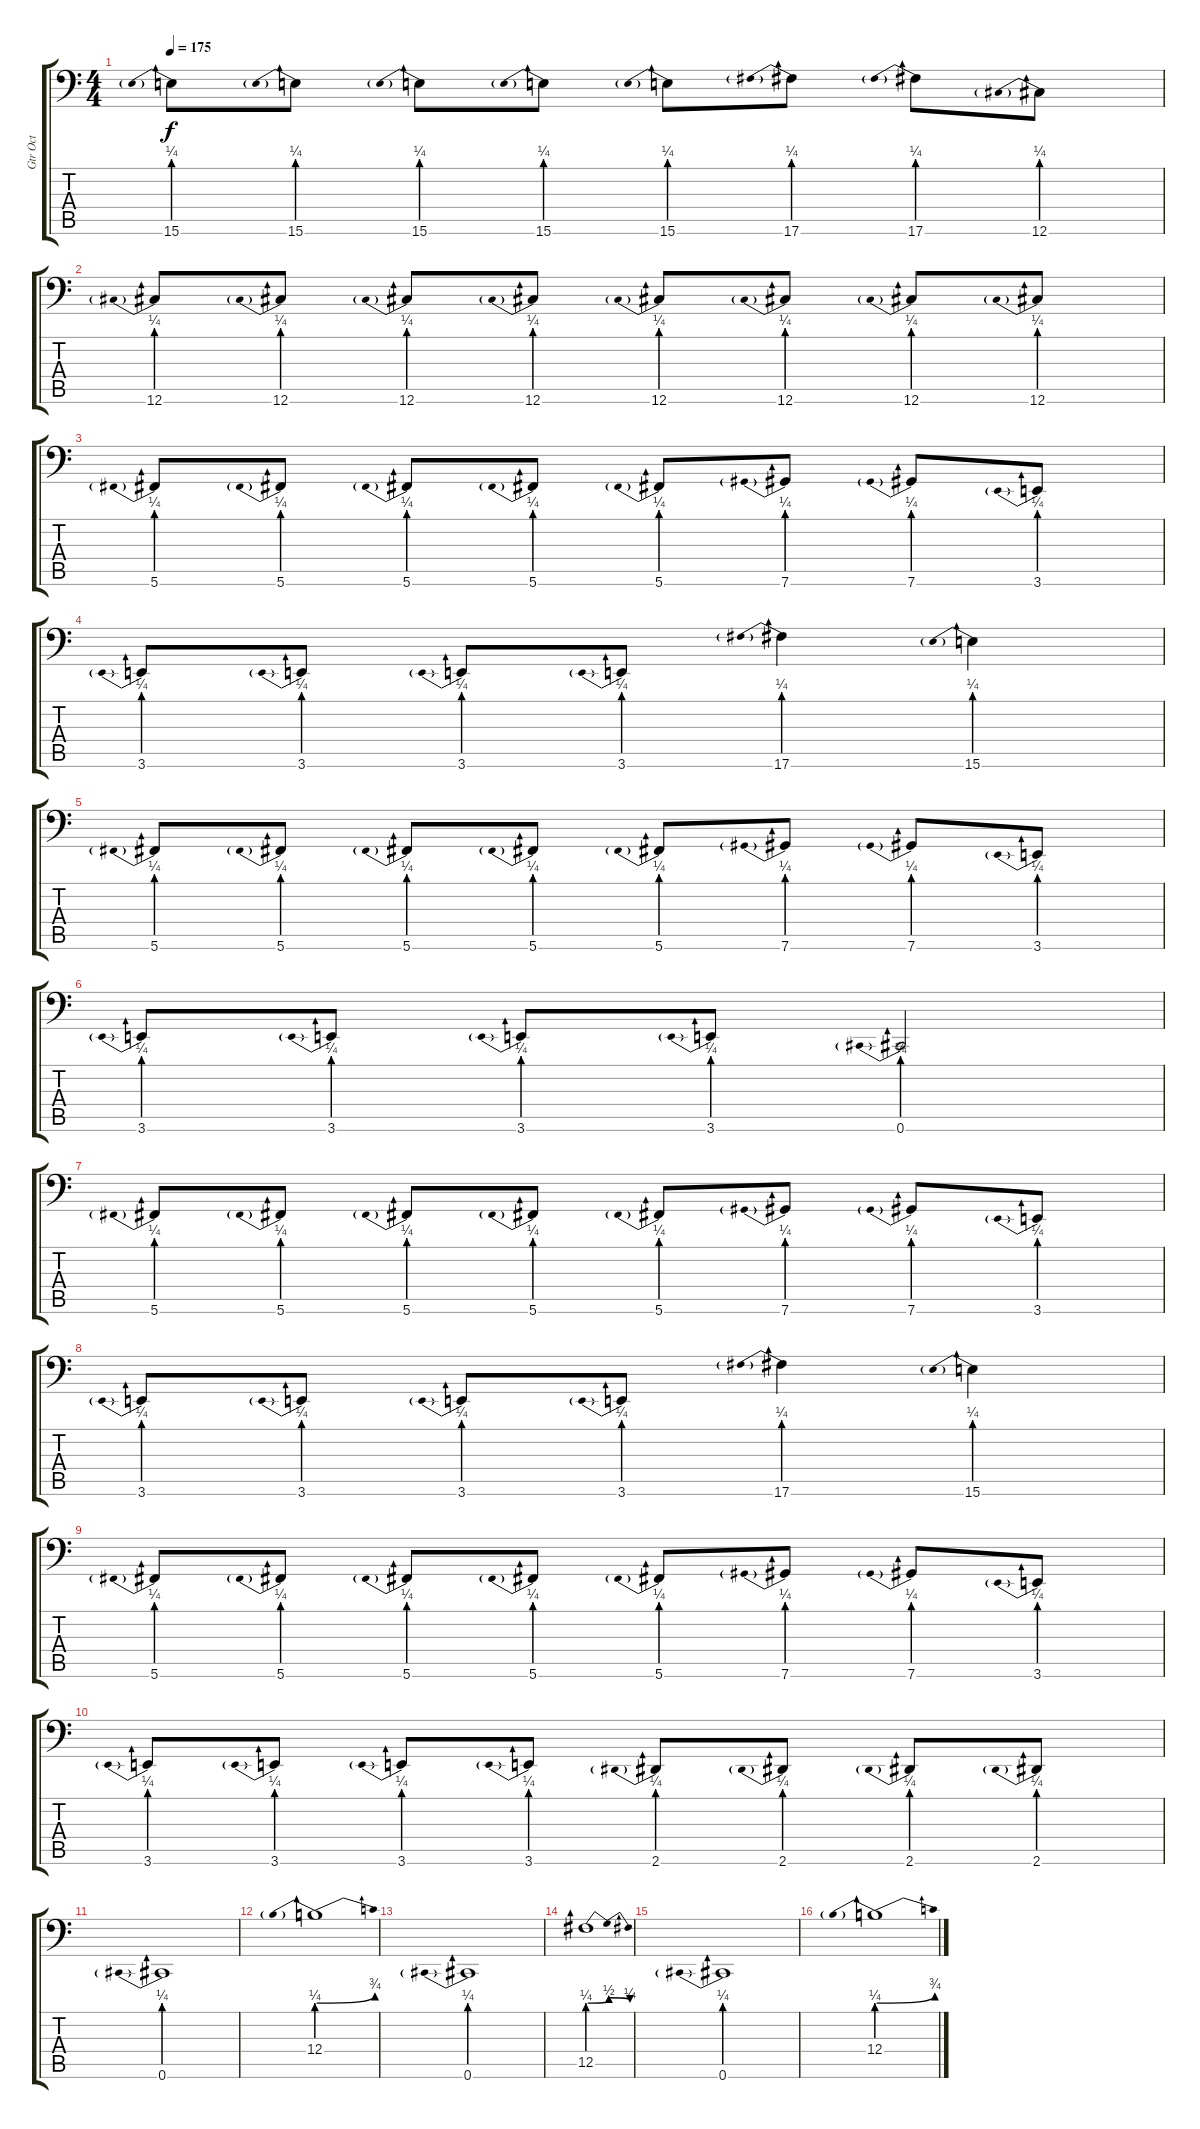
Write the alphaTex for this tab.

\track ("Gtr Oct" "Gtr Oct") {instrument distortionguitar}
\staff {score tabs}
\tuning (Db3 Ab2 E2 B1 Gb1 Db1) {hide}
\ts (4 4)
\tempo 175
\clef f4
\ks c
15.6{be (prebend 0 1 60 1)}.8{dy f} 15.6{be (prebend 0 1 60 1)}.8 15.6{be (prebend 0 1 60 1)}.8 15.6{be (prebend 0 1 60 1)}.8 15.6{be (prebend 0 1 60 1)}.8 17.6{be (prebend 0 1 60 1)}.8 17.6{be (prebend 0 1 60 1)}.8 12.6{be (prebend 0 1 60 1)}.8 |
12.6{be (prebend 0 1 60 1)}.8 12.6{be (prebend 0 1 60 1)}.8 12.6{be (prebend 0 1 60 1)}.8 12.6{be (prebend 0 1 60 1)}.8 12.6{be (prebend 0 1 60 1)}.8 12.6{be (prebend 0 1 60 1)}.8 12.6{be (prebend 0 1 60 1)}.8 12.6{be (prebend 0 1 60 1)}.8 |
5.6{be (prebend 0 1 60 1)}.8 5.6{be (prebend 0 1 60 1)}.8 5.6{be (prebend 0 1 60 1)}.8 5.6{be (prebend 0 1 60 1)}.8 5.6{be (prebend 0 1 60 1)}.8 7.6{be (prebend 0 1 60 1)}.8 7.6{be (prebend 0 1 60 1)}.8 3.6{be (prebend 0 1 60 1)}.8 |
3.6{be (prebend 0 1 60 1)}.8 3.6{be (prebend 0 1 60 1)}.8 3.6{be (prebend 0 1 60 1)}.8 3.6{be (prebend 0 1 60 1)}.8 17.6{be (prebend 0 1 60 1)}.4 15.6{be (prebend 0 1 60 1)}.4 |
5.6{be (prebend 0 1 60 1)}.8 5.6{be (prebend 0 1 60 1)}.8 5.6{be (prebend 0 1 60 1)}.8 5.6{be (prebend 0 1 60 1)}.8 5.6{be (prebend 0 1 60 1)}.8 7.6{be (prebend 0 1 60 1)}.8 7.6{be (prebend 0 1 60 1)}.8 3.6{be (prebend 0 1 60 1)}.8 |
3.6{be (prebend 0 1 60 1)}.8 3.6{be (prebend 0 1 60 1)}.8 3.6{be (prebend 0 1 60 1)}.8 3.6{be (prebend 0 1 60 1)}.8 0.6{be (prebend 0 1 60 1)}.2 |
5.6{be (prebend 0 1 60 1)}.8 5.6{be (prebend 0 1 60 1)}.8 5.6{be (prebend 0 1 60 1)}.8 5.6{be (prebend 0 1 60 1)}.8 5.6{be (prebend 0 1 60 1)}.8 7.6{be (prebend 0 1 60 1)}.8 7.6{be (prebend 0 1 60 1)}.8 3.6{be (prebend 0 1 60 1)}.8 |
3.6{be (prebend 0 1 60 1)}.8 3.6{be (prebend 0 1 60 1)}.8 3.6{be (prebend 0 1 60 1)}.8 3.6{be (prebend 0 1 60 1)}.8 17.6{be (prebend 0 1 60 1)}.4 15.6{be (prebend 0 1 60 1)}.4 |
5.6{be (prebend 0 1 60 1)}.8 5.6{be (prebend 0 1 60 1)}.8 5.6{be (prebend 0 1 60 1)}.8 5.6{be (prebend 0 1 60 1)}.8 5.6{be (prebend 0 1 60 1)}.8 7.6{be (prebend 0 1 60 1)}.8 7.6{be (prebend 0 1 60 1)}.8 3.6{be (prebend 0 1 60 1)}.8 |
3.6{be (prebend 0 1 60 1)}.8 3.6{be (prebend 0 1 60 1)}.8 3.6{be (prebend 0 1 60 1)}.8 3.6{be (prebend 0 1 60 1)}.8 2.6{be (prebend 0 1 60 1)}.8 2.6{be (prebend 0 1 60 1)}.8 2.6{be (prebend 0 1 60 1)}.8 2.6{be (prebend 0 1 60 1)}.8 |
0.6{be (prebend 0 1 60 1)}.1 |
12.4{be (prebendbend 0 1 60 3)}.1 |
0.6{be (prebend 0 1 60 1)}.1 |
12.5{be (bendrelease 0 1 15 2 45 2 60 1)}.1 |
0.6{be (prebend 0 1 60 1)}.1 |
12.4{be (prebendbend 0 1 60 3)}.1
